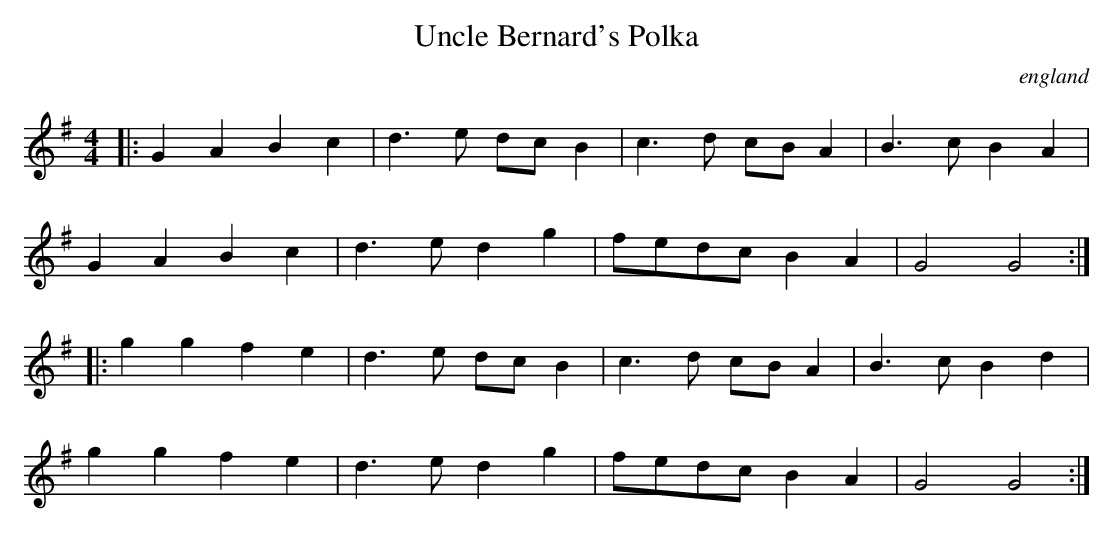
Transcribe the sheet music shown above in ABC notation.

X:1
T:Uncle Bernard's Polka
O:england
M:4/4
L:1/8
K:G
|:G2A2B2c2|d3e dc B2|c3d cB A2|B3c B2A2|
G2A2B2c2|d3e d2g2|fedc B2A2|G4G4:|
|:g2g2f2e2|d3e dc B2|c3d cB A2|B3c B2d2|
g2g2f2e2|d3e d2g2|fedc B2A2|G4G4:|
